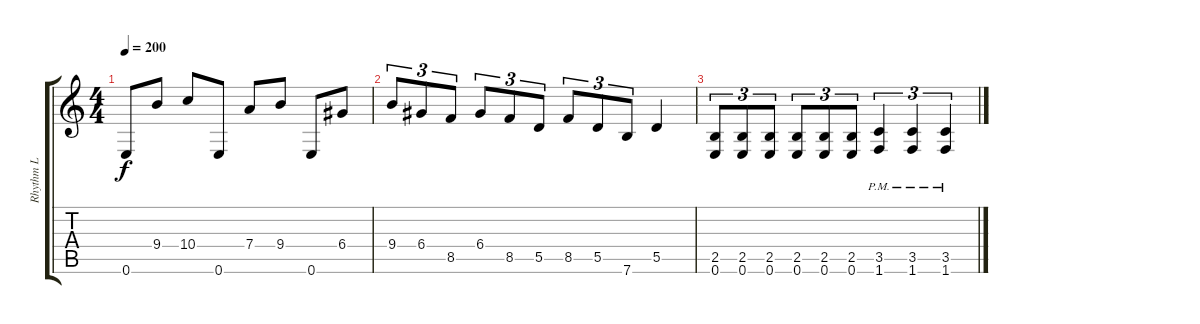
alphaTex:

\track ("Rhythm L" "Rhythm L") {instrument distortionguitar}
\staff {score tabs}
\tuning (E4 B3 G3 D3 A2 E2) {hide}
\ts (4 4)
\tempo 200
\clef g2
\ks c
0.6.8{dy f} 9.4.8 10.4.8 0.6.8 7.4.8 9.4.8 0.6.8 6.4.8 |
9.4.8{tu (3 2)} 6.4.8{tu (3 2)} 8.5.8{tu (3 2)} 6.4.8{tu (3 2)} 8.5.8{tu (3 2)} 5.5.8{tu (3 2)} 8.5.8{tu (3 2)} 5.5.8{tu (3 2)} 7.6.8{tu (3 2)} 5.5.4 |
(2.5 0.6).8{tu (3 2)} (2.5 0.6).8{tu (3 2)} (2.5 0.6).8{tu (3 2)} (2.5 0.6).8{tu (3 2)} (2.5 0.6).8{tu (3 2)} (2.5 0.6).8{tu (3 2)} (3.5{pm} 1.6{pm}).4{tu (3 2)} (3.5{pm} 1.6{pm}).4{tu (3 2)} (3.5{pm} 1.6{pm}).4{tu (3 2)}
